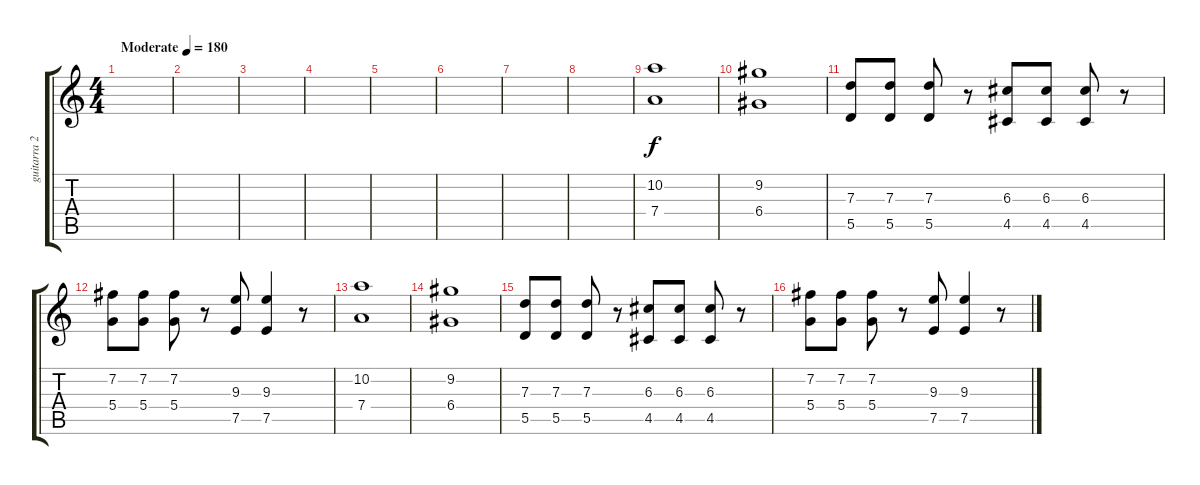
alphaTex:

\track ("guitarra 2" "guitarra 2") {instrument overdrivenguitar}
\staff {score tabs}
\tuning (E4 B3 G3 D3 A2 E2) {hide}
\ts (4 4)
\tempo (180 "Moderate")
\clef g2
\ks c
|
|
|
|
|
|
|
|
(10.2 7.4).1 |
(9.2 6.4).1 |
(7.3 5.5).8 (7.3 5.5).8 (7.3 5.5).8 r.8 (6.3 4.5).8 (6.3 4.5).8 (6.3 4.5).8 r.8 |
(7.2 5.4).8 (7.2 5.4).8 (7.2 5.4).8 r.8 (9.3 7.5).8 (9.3 7.5).4 r.8 |
(10.2 7.4).1 |
(9.2 6.4).1 |
(7.3 5.5).8 (7.3 5.5).8 (7.3 5.5).8 r.8 (6.3 4.5).8 (6.3 4.5).8 (6.3 4.5).8 r.8 |
(7.2 5.4).8 (7.2 5.4).8 (7.2 5.4).8 r.8 (9.3 7.5).8 (9.3 7.5).4 r.8
